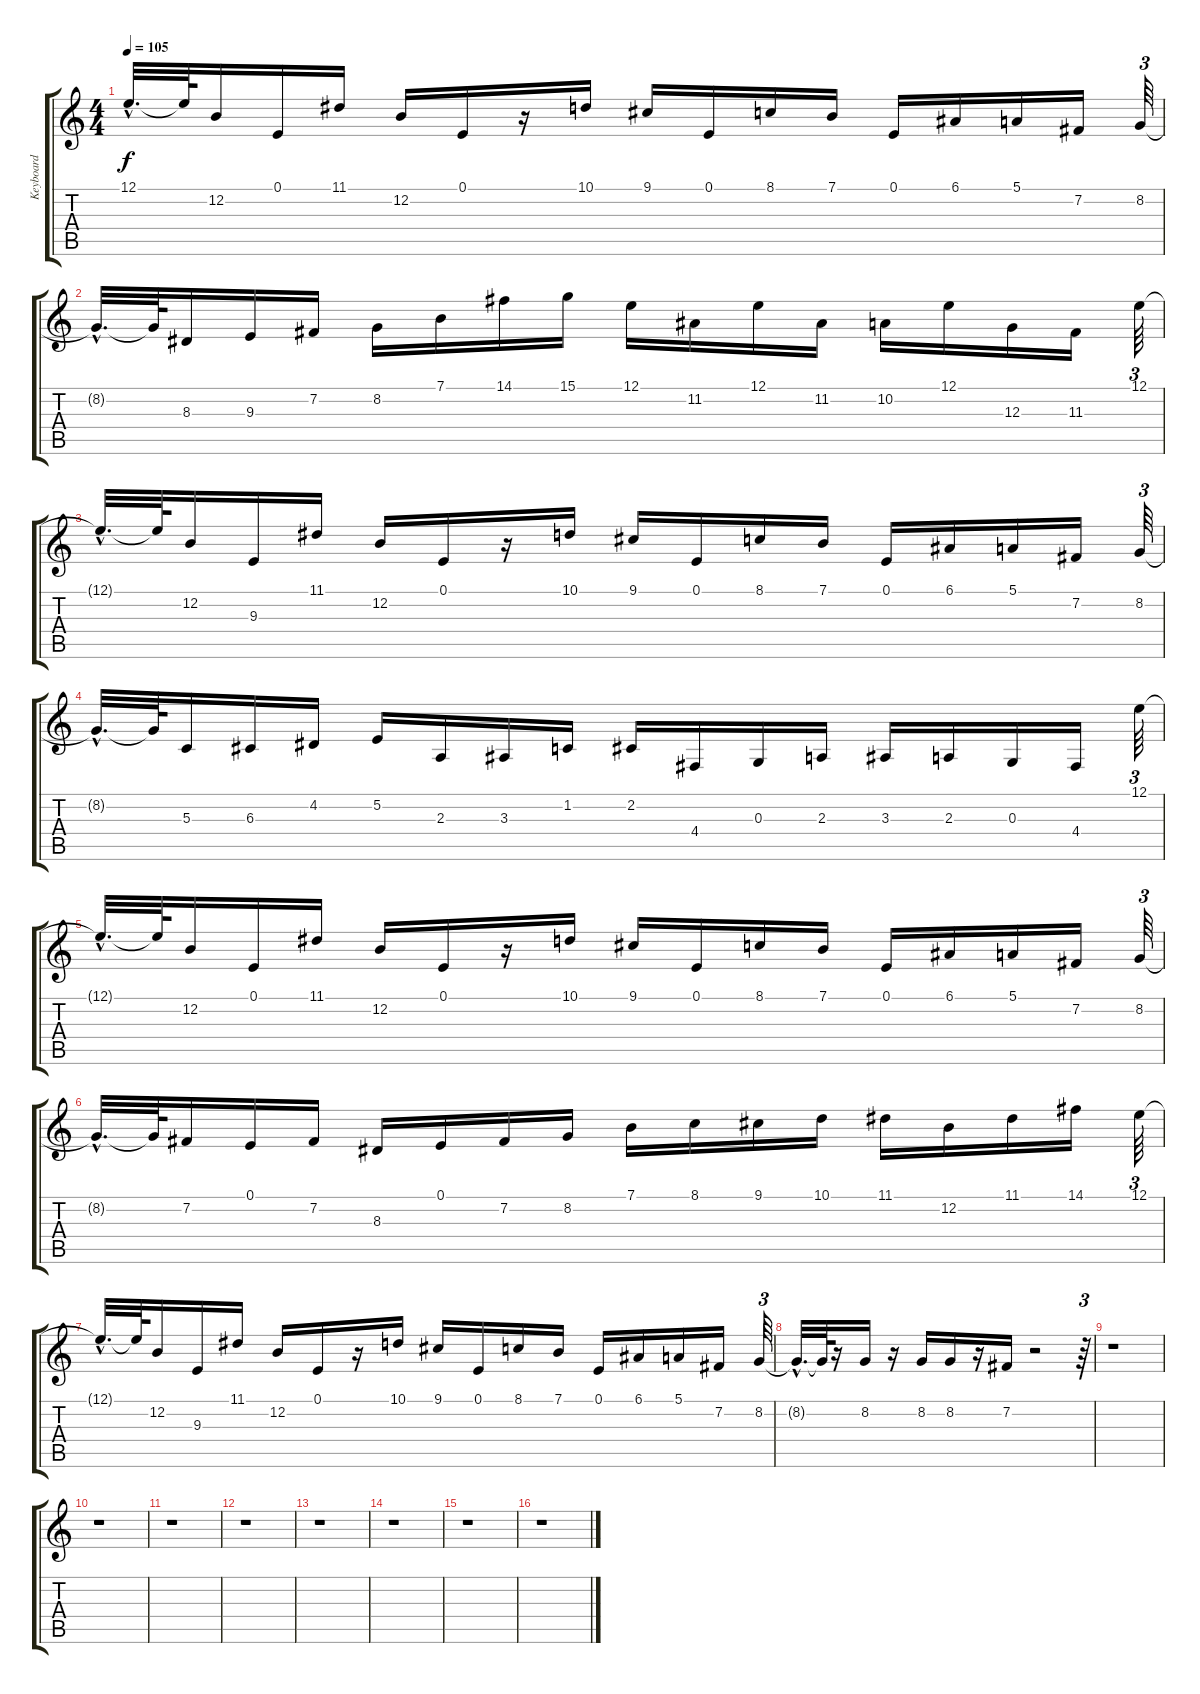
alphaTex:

\track ("Keyboard" "Keyboard") {instrument pad1newage}
\staff {score tabs}
\tuning (E4 B3 G3 D3 A2 E2) {hide}
\ts (4 4)
\tempo 105
\clef g2
\ks c
12.1{hac t}.32{d dy f} 12.1{t}.64 12.2.16 0.1.16 11.1.16 12.2.16 0.1.16 r.16 10.1.16 9.1.16 0.1.16 8.1.16 7.1.16 0.1.16 6.1.16 5.1.16 7.2.16 8.2.64{tu (3 2)} |
8.2{hac t}.32{d} 8.2{t}.64 8.3.16 9.3.16 7.2.16 8.2.16 7.1.16 14.1.16 15.1.16 12.1.16 11.2.16 12.1.16 11.2.16 10.2.16 12.1.16 12.3.16 11.3.16 12.1.64{tu (3 2)} |
12.1{hac t}.32{d} 12.1{t}.64 12.2.16 9.3.16 11.1.16 12.2.16 0.1.16 r.16 10.1.16 9.1.16 0.1.16 8.1.16 7.1.16 0.1.16 6.1.16 5.1.16 7.2.16 8.2.64{tu (3 2)} |
8.2{hac t}.32{d} 8.2{t}.64 5.3.16 6.3.16 4.2.16 5.2.16 2.3.16 3.3.16 1.2.16 2.2.16 4.4.16 0.3.16 2.3.16 3.3.16 2.3.16 0.3.16 4.4.16 12.1.64{tu (3 2) volume 6} |
12.1{hac t}.32{d} 12.1{t}.64 12.2.16 0.1.16 11.1.16 12.2.16 0.1.16 r.16 10.1.16 9.1.16 0.1.16 8.1.16 7.1.16 0.1.16 6.1.16 5.1.16 7.2.16 8.2.64{tu (3 2)} |
8.2{hac t}.32{d} 8.2{t}.64 7.2.16 0.1.16 7.2.16 8.3.16 0.1.16 7.2.16 8.2.16 7.1.16 8.1.16 9.1.16 10.1.16 11.1.16 12.2.16 11.1.16 14.1.16 12.1.64{tu (3 2)} |
12.1{hac t}.32{d} 12.1{t}.64 12.2.16 9.3.16 11.1.16 12.2.16 0.1.16 r.16 10.1.16 9.1.16 0.1.16 8.1.16 7.1.16 0.1.16 6.1.16 5.1.16 7.2.16 8.2.64{tu (3 2)} |
8.2{hac t}.32{d} 8.2{t}.64 r.16 8.2.16 r.16 8.2.16 8.2.16 r.16 7.2.16 r.2 r.64{tu (3 2)} |
r.1 |
r.1 |
r.1 |
r.1 |
r.1 |
r.1 |
r.1 |
r.1
